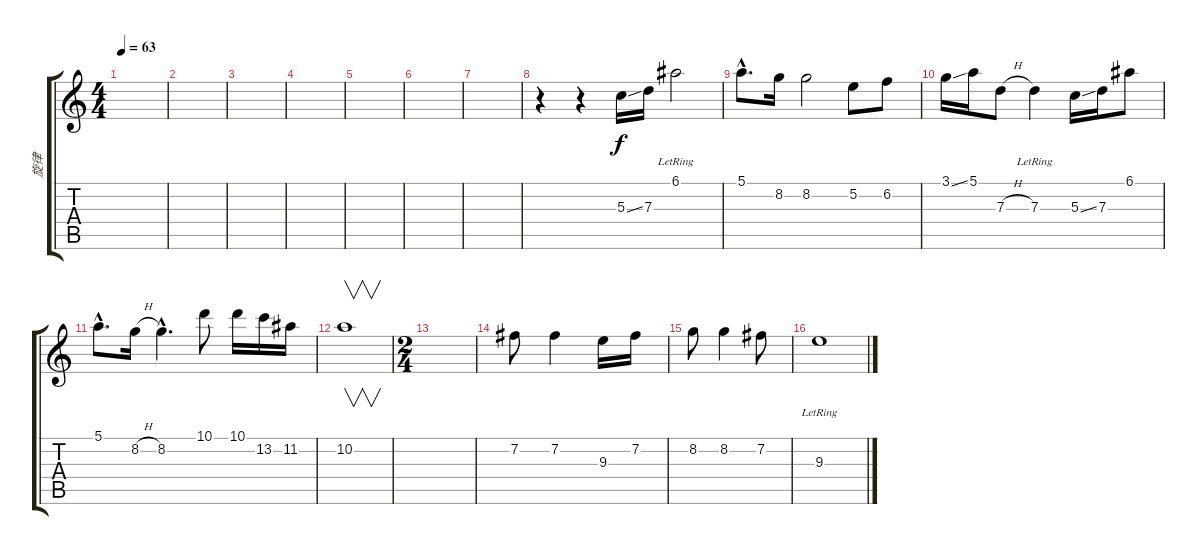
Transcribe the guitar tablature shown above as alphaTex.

\track ("旋律" "旋律") {instrument acousticguitarnylon}
\staff {score tabs}
\tuning (E4 B3 G3 D3 A2 E2) {hide}
\ts (4 4)
\tempo 63
\clef g2
\ks c
|
|
|
|
|
|
|
r.4 r.4 5.3{ss}.16 7.3.16 6.1{lr}.2 |
5.1{hac}.8{d} 8.2.16 8.2.2 5.2.8 6.2.8 |
3.1{ss}.16 5.1.16 7.3{h}.8 7.3{lr}.4 5.3{ss}.16 7.3.16 6.1.8 |
5.1{hac}.8{d} 8.2{h}.16 8.2{hac}.4{d} 10.1.8 10.1.16 13.2.16 11.2.16 |
10.2.1{v} |
\ts (2 4)
|
7.2.8 7.2.4 9.3.16 7.2.16 |
8.2.8 8.2.4 7.2.8 |
9.3{lr}.1
